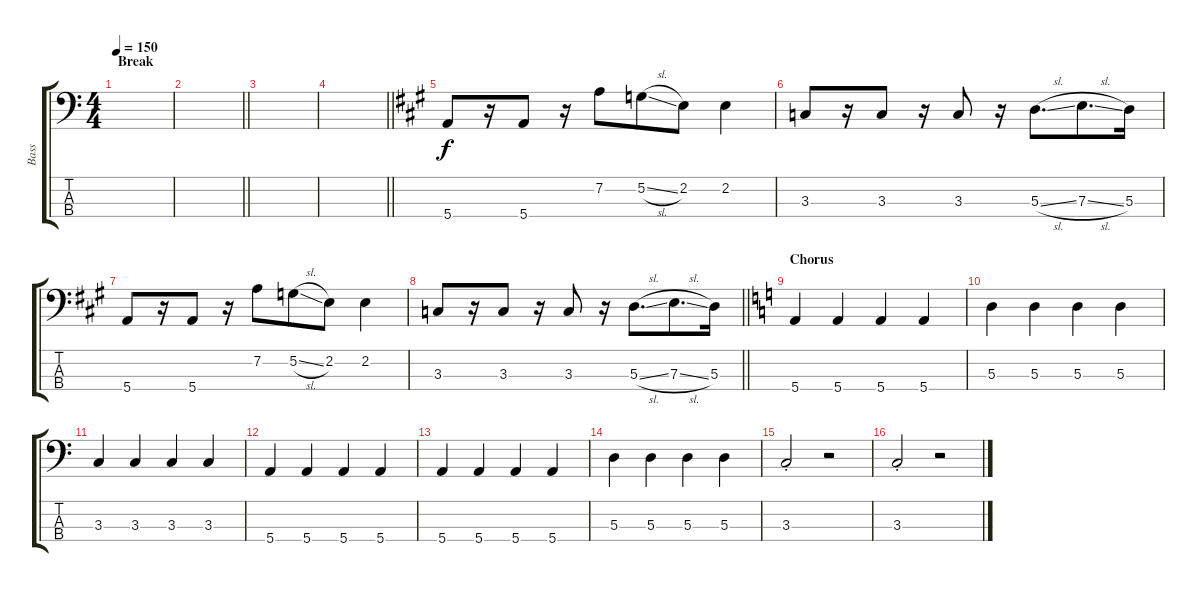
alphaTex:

\track ("Bass" "Bass") {instrument electricbassfinger}
\staff {score tabs}
\tuning (G2 D2 A1 E1) {hide}
\ts (4 4)
\section ("" "Break")
\tempo 150
\clef f4
\ks c
|
\barLineRight lightlight
|
|
\barLineRight lightlight
|
\ks a
5.4.8 r.16 5.4.8 r.16 7.2.8{beam merge} 5.2{sl}.8 2.2.8 2.2.4 |
3.3.8 r.16 3.3.8 r.16 3.3.8 r.16 5.3{sl}.8{d beam merge} 7.3{sl}.8{d beam merge} 5.3.16 |
5.4.8 r.16 5.4.8 r.16 7.2.8{beam merge} 5.2{sl}.8 2.2.8 2.2.4 |
\barLineRight lightlight
3.3.8 r.16 3.3.8 r.16 3.3.8 r.16 5.3{sl}.8{d beam merge} 7.3{sl}.8{d beam merge} 5.3.16 |
\section ("" "Chorus")
\ks c
5.4.4 5.4.4 5.4.4 5.4.4 |
5.3.4 5.3.4 5.3.4 5.3.4 |
3.3.4 3.3.4 3.3.4 3.3.4 |
5.4.4 5.4.4 5.4.4 5.4.4 |
5.4.4 5.4.4 5.4.4 5.4.4 |
5.3.4 5.3.4 5.3.4 5.3.4 |
3.3{st}.2 r.2 |
3.3{st}.2 r.2
